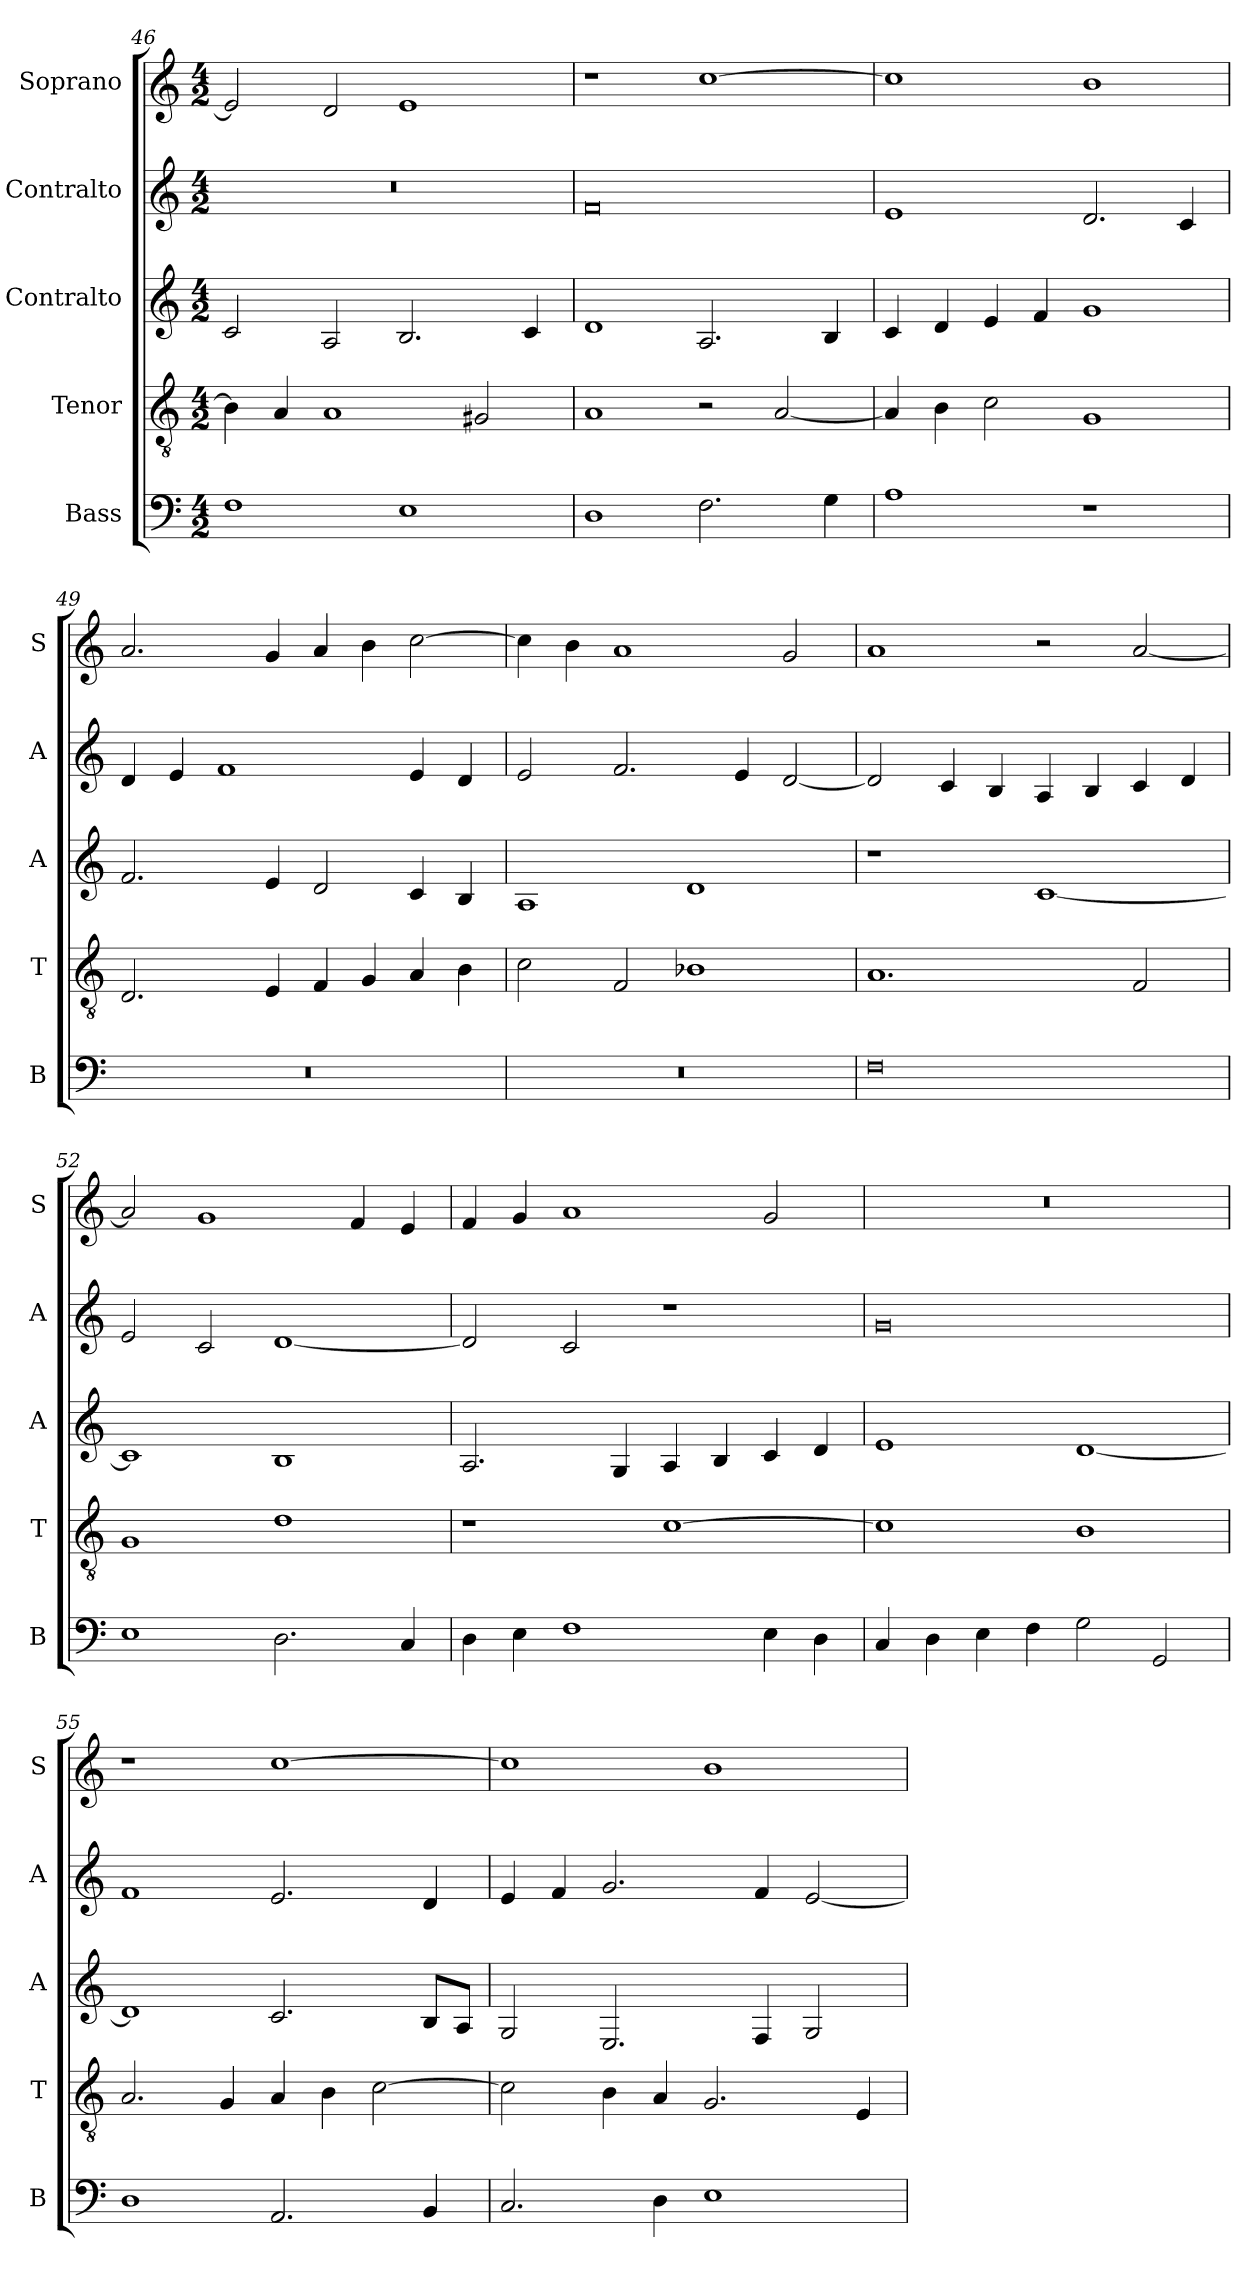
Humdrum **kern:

**kern	**kern	**kern	**kern	**kern
*part5	*part4	*part3	*part2	*part1
*staff5	*staff4	*staff3	*staff2	*staff1
*I"Bass	*I"Tenor	*I"Contralto	*I"Contralto	*I"Soprano
*I'B	*I'T	*I'A	*I'A	*I'S
*clefF4	*clefGv2	*clefG2	*clefG2	*clefG2
*k[]	*k[]	*k[]	*k[]	*k[]
*E:phr	*E:phr	*E:phr	*E:phr	*E:phr
*M4/2	*M4/2	*M4/2	*M4/2	*M4/2
=46	=46	=46	=46	=46
1F	4B]	2c	0r	2e]
.	4A	.	.	.
.	1A	2A	.	2d
1E	.	2.B	.	1e
.	2G#X	.	.	.
.	.	4c	.	.
=47	=47	=47	=47	=47
1D	1A	1d	0f	1r
2.F	2r	2.A	.	[1cc
.	[2A	.	.	.
4G	.	4B	.	.
=48	=48	=48	=48	=48
1A	4A]	4c	1e	1cc]
.	4B	4d	.	.
.	2c	4e	.	.
.	.	4f	.	.
1r	1G	1g	2.d	1b
.	.	.	4c	.
=49	=49	=49	=49	=49
0r	2.D	2.f	4d	2.a
.	.	.	4e	.
.	.	.	1f	.
.	4E	4e	.	4g
.	4F	2d	.	4a
.	4G	.	.	4b
.	4A	4c	4e	[2cc
.	4B	4B	4d	.
=50	=50	=50	=50	=50
0r	2c	1A	2e	4cc]
.	.	.	.	4b
.	2F	.	2.f	1a
.	1B-X	1d	.	.
.	.	.	4e	.
.	.	.	[2d	2g
=51	=51	=51	=51	=51
0F	1.A	1r	2d]	1a
.	.	.	4c	.
.	.	.	4B	.
.	.	[1c	4A	2r
.	.	.	4B	.
.	2F	.	4c	[2a
.	.	.	4d	.
=52	=52	=52	=52	=52
1E	1G	1c]	2e	2a]
.	.	.	2c	1g
2.D	1d	1B	[1d	.
.	.	.	.	4f
4C	.	.	.	4e
=53	=53	=53	=53	=53
4D	1r	2.A	2d]	4f
4E	.	.	.	4g
1F	.	.	2c	1a
.	.	4G	.	.
.	[1c	4A	1r	.
.	.	4B	.	.
4E	.	4c	.	2g
4D	.	4d	.	.
=54	=54	=54	=54	=54
4C	1c]	1e	0g	0r
4D	.	.	.	.
4E	.	.	.	.
4F	.	.	.	.
2G	1B	[1d	.	.
2GG	.	.	.	.
=55	=55	=55	=55	=55
1D	2.A	1d]	1f	1r
.	4G	.	.	.
2.AA	4A	2.c	2.e	[1cc
.	4B	.	.	.
.	[2c	.	.	.
4BB	.	8B/L	4d	.
.	.	8A/J	.	.
=56	=56	=56	=56	=56
2.C	2c]	2G	4e	1cc]
.	.	.	4f	.
.	4B	2.E	2.g	.
4D	4A	.	.	.
1E	2.G	.	.	1b
.	.	4F	4f	.
.	.	2G	[2e	.
.	4E	.	.	.
=	=	=	=	=
*-	*-	*-	*-	*-
